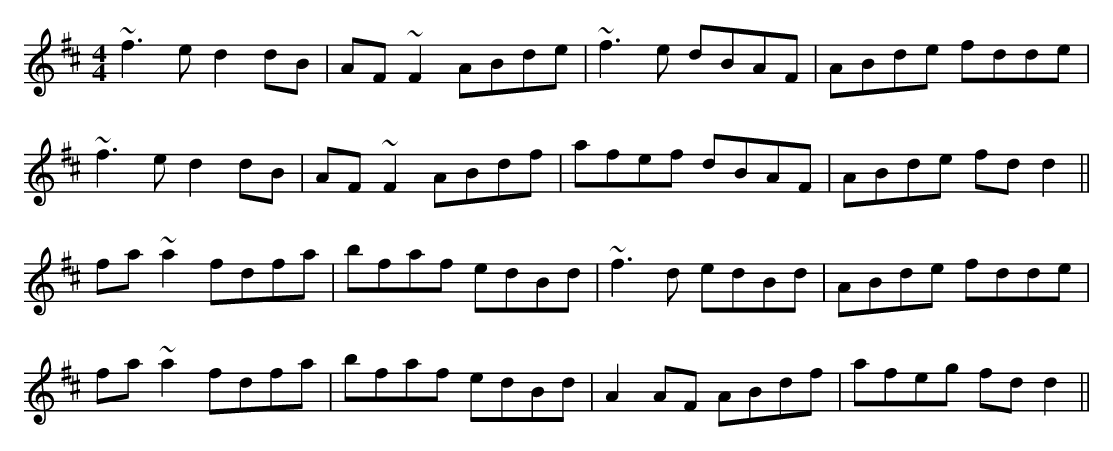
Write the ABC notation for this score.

X:1
M:4/4
K:D
~f3e d2dB|AF~F2 ABde|~f3e dBAF|ABde fdde|
~f3e d2dB|AF~F2 ABdf|afef dBAF|ABde fdd2||
fa~a2 fdfa|bfaf edBd|~f3d edBd|ABde fdde|
fa~a2 fdfa|bfaf edBd|A2AF ABdf|afeg fdd2||
